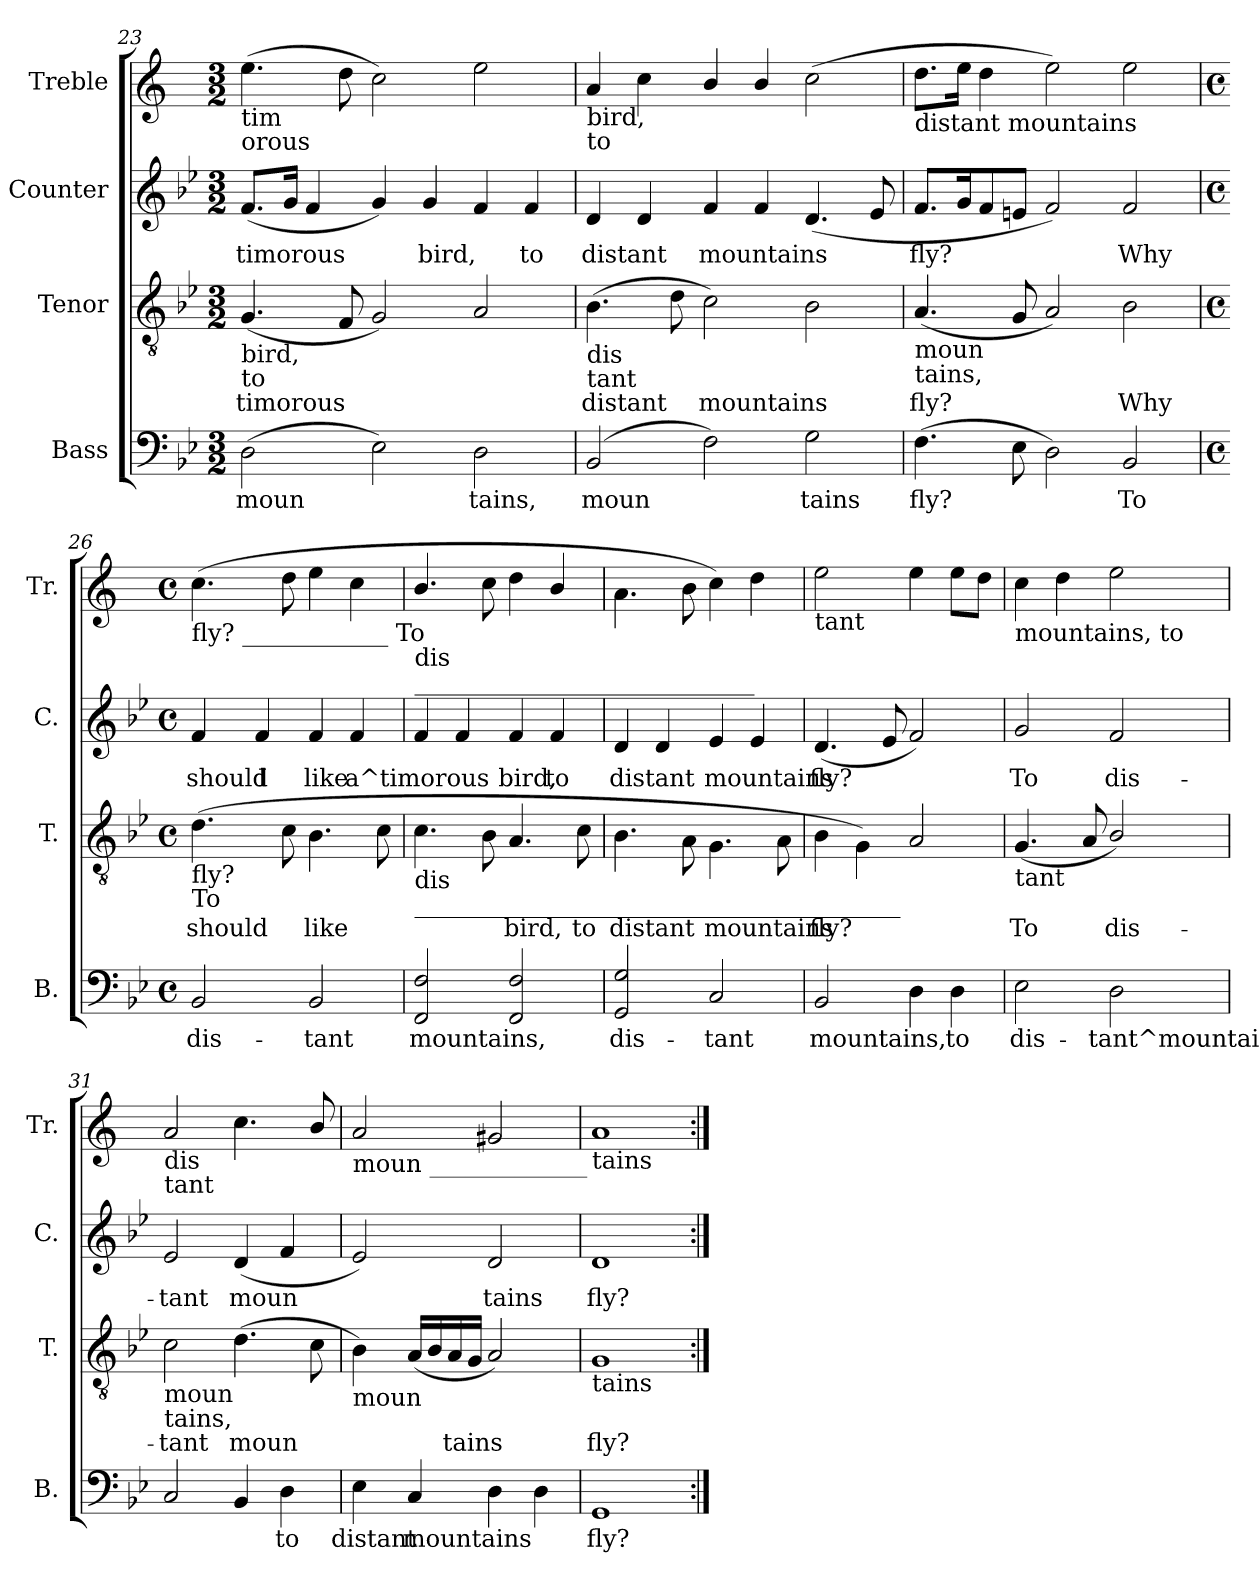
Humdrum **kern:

**kern	**text	**kern	**text	**kern	**text	**kern
*part4	*part4	*part3	*part3	*part2	*part2	*part1
*staff4	*staff4	*staff3	*staff3	*staff2	*staff2	*staff1
*I"Bass	*	*I"Tenor	*	*I"Counter	*	*I"Treble
*I'B.	*	*I'T.	*	*I'C.	*	*I'Tr.
*clefF4	*	*clefGv2	*	*clefG2	*	*clefG2
*	*	*	*	*	*	*ITrd1c2
*k[b-e-]	*	*k[b-e-]	*	*k[b-e-]	*	*k[b-e-]
*B-:	*	*B-:	*	*B-:	*	*B-:
*M3/2	*	*M3/2	*	*M3/2	*	*M3/2
=23	=23	=23	=23	=23	=23	=23
!	!	!	!	!	!	!LO:TX:b:t=tim
!	!	!	!	!	!	!LO:TX:b:t=orous
!	!	!LO:TX:b:t=bird,	!	!	!	!
!	!	!LO:TX:b:t=to	!	!	!	!
!	!LO:LY:b:cj	!	!LO:LY:b:cj	!	!LO:LY:b:cj	!
(>2D\	moun-	(<4.G/	timorous	(<8.f/L	timorous	(>4.dd\
!	!	!	!	!	!LO:LY:b:cj	!
.	.	.	.	16g/J	.	.
!	!	!	!	!	!LO:LY:b:cj	!
.	.	.	.	4f/	.	.
!	!	!	!LO:LY:b:cj	!	!	!
.	.	8F/	.	.	.	8cc\
!	!LO:LY:b:cj	!	!LO:LY:b:cj	!	!LO:LY:b:cj	!
2E-\)	--	2G/)	.	4g/)	.	2b-\)
!	!	!	!	!	!LO:LY:b:cj	!
.	.	.	.	4g/	bird,	.
!	!LO:LY:b:cj	!	!LO:LY:b:cj	!	!LO:LY:b:cj	!
2D\	-tains,	2A/	.	4f/	.	2dd\
!	!	!	!	!	!LO:LY:b:cj	!
.	.	.	.	4f/	to	.
=24	=24	=24	=24	=24	=24	=24
!	!	!	!	!	!	!LO:TX:b:t=bird,
!	!	!	!	!	!	!LO:TX:b:t=to
!	!	!LO:TX:b:t=dis	!	!	!	!
!	!	!LO:TX:b:t=tant	!	!	!	!
!	!LO:LY:b:cj	!	!LO:LY:b:cj	!	!LO:LY:b:cj	!
(>2BB-/	moun-	(>4.B-\	distant	4d/	distant	4g/
!	!	!	!	!	!LO:LY:b:cj	!
.	.	.	.	4d/	.	4b-\
!	!	!	!LO:LY:b:cj	!	!	!
.	.	8d\	.	.	.	.
!	!LO:LY:b:cj	!	!LO:LY:b:cj	!	!LO:LY:b:cj	!
2F\)	--	2c\)	mountains	4f/	mountains	4a/
!	!	!	!	!	!LO:LY:b:cj	!
.	.	.	.	4f/	.	4a/
!	!LO:LY:b:cj	!	!LO:LY:b:cj	!	!LO:LY:b:cj	!
2G\	-tains	2B-\	.	(<4.d/	.	(>2b-\
!	!	!	!	!	!LO:LY:b:cj	!
.	.	.	.	8e-/	.	.
=25	=25	=25	=25	=25	=25	=25
!	!	!	!	!	!	!LO:TX:b:t=distant mountains
!	!	!LO:TX:b:t=moun	!	!	!	!
!	!	!LO:TX:b:t=tains,	!	!	!	!
!	!LO:LY:b:cj	!	!LO:LY:b:cj	!	!LO:LY:b:cj	!
(>4.F\	fly?	(<4.A/	fly?	8.f/L	fly?	8.cc\L
!	!	!	!	!	!LO:LY:b:cj	!
.	.	.	.	16g/	.	16dd\J
!	!	!	!	!	!LO:LY:b:cj	!
.	.	.	.	8f/	.	4cc\
!	!LO:LY:b:cj	!	!LO:LY:b:cj	!	!LO:LY:b:cj	!
8E-\	.	8G/	.	8en/J	.	.
!	!LO:LY:b:cj	!	!LO:LY:b:cj	!	!LO:LY:b:cj	!
2D\)	.	2A/)	.	2f/)	.	2dd\)
!	!LO:LY:b:cj	!	!LO:LY:b:cj	!	!LO:LY:b:cj	!
2BB-/	To	2B-\	Why	2f/	Why	2dd\
!!LO:PB:g=z
=26	=26	=26	=26	=26	=26	=26
*M4/4	*	*M4/4	*	*M4/4	*	*M4/4
*met(c)	*	*met(c)	*	*met(c)	*	*met(c)
!	!	!	!	!	!	!LO:TX:b:t=fly? ____________ To
!	!	!LO:TX:b:t=fly?	!	!	!	!
!	!	!LO:TX:b:t=To	!	!	!	!
!	!LO:LY:b:cj	!	!LO:LY:b:cj	!	!LO:LY:b:cj	!
2BB-/	dis-	(>4.d\	should	4f/	should	(>4.b-\
!	!	!	!	!	!LO:LY:b:cj	!
.	.	.	.	4f/	I	.
!	!	!	!LO:LY:b:cj	!	!	!
.	.	8c\	.	.	.	8cc\
!	!LO:LY:b:cj	!	!LO:LY:b:cj	!	!LO:LY:b:cj	!
2BB-/	-tant	4.B-\	like	4f/	like	4dd\
!	!	!	!	!	!LO:LY:b:cj	!
.	.	.	.	4f/	a^timorous	4b-\
!	!	!	!LO:LY:b:cj	!	!	!
.	.	8c\	.	.	.	.
=27	=27	=27	=27	=27	=27	=27
!	!	!	!	!	!	!LO:TX:b:t=dis
!	!	!	!	!	!	!LO:TX:b:t=____________________________
!	!	!LO:TX:b:t=dis	!	!	!	!
!	!	!LO:TX:b:t=________________________________________	!	!	!	!
!	!LO:LY:b:cj	!	!LO:LY:b:cj	!	!LO:LY:b:cj	!
2F/ 2FF/	mountains,	4.c\	.	4f/	.	4.a/
!	!	!	!	!	!LO:LY:b:cj	!
.	.	.	.	4f/	.	.
!	!	!	!LO:LY:b:cj	!	!	!
.	.	8B-\	.	.	.	8b-\
!	!LO:LY:b:cj	!	!LO:LY:b:cj	!	!LO:LY:b:cj	!
2F/ 2FF/	.	4.A/	bird,	4f/	bird,	4cc\
!	!	!	!	!	!LO:LY:b:cj	!
.	.	.	.	4f/	to	4a/
!	!	!	!LO:LY:b:cj	!	!	!
.	.	8c\	to	.	.	.
=28	=28	=28	=28	=28	=28	=28
!	!LO:LY:b:cj	!	!LO:LY:b:cj	!	!LO:LY:b:cj	!
2G/ 2GG/	dis-	4.B-\	distant	4d/	distant	4.g\
!	!	!	!	!	!LO:LY:b:cj	!
.	.	.	.	4d/	.	.
!	!	!	!LO:LY:b:cj	!	!	!
.	.	8A\	.	.	.	8a\
!	!LO:LY:b:cj	!	!LO:LY:b:cj	!	!LO:LY:b:cj	!
2C/	-tant	4.G\	mountains	4e-/	mountains	4b-\)
!	!	!	!	!	!LO:LY:b:cj	!
.	.	.	.	4e-/	.	4cc\
!	!	!	!LO:LY:b:cj	!	!	!
.	.	8A\	.	.	.	.
=29	=29	=29	=29	=29	=29	=29
!	!	!	!	!	!	!LO:TX:b:t=tant
!	!LO:LY:b:cj	!	!LO:LY:b:cj	!	!LO:LY:b:cj	!
2BB-/	mountains,	4B-\	fly?	(<4.d/	fly?	2dd\
!	!	!	!LO:LY:b:cj	!	!	!
.	.	4G\)	.	.	.	.
!	!	!	!	!	!LO:LY:b:cj	!
.	.	.	.	8e-/	.	.
!	!LO:LY:b:cj	!	!LO:LY:b:cj	!	!LO:LY:b:cj	!
4D\	.	2A/	.	2f/)	.	4dd\
!	!LO:LY:b:cj	!	!	!	!	!
4D\	to	.	.	.	.	8dd\L
.	.	.	.	.	.	8cc\J
=30	=30	=30	=30	=30	=30	=30
!	!	!	!	!	!	!LO:TX:b:t=mountains, to
!	!	!LO:TX:b:t=tant	!	!	!	!
!	!LO:LY:b:cj	!	!LO:LY:b:cj	!	!LO:LY:b:cj	!
2E-\	dis-	(<4.G/	To	2g/	To	4b-\
.	.	.	.	.	.	4cc\
!	!	!	!LO:LY:b:cj	!	!	!
.	.	8A/	.	.	.	.
!	!LO:LY:b:cj	!	!LO:LY:b:cj	!	!LO:LY:b:cj	!
2D\	-tant^mountains,	2B-/)	dis-	2f/	dis-	2dd\
=31	=31	=31	=31	=31	=31	=31
!	!	!	!	!	!	!LO:TX:b:t=dis
!	!	!	!	!	!	!LO:TX:b:t=tant
!	!	!LO:TX:b:t=moun	!	!	!	!
!	!	!LO:TX:b:t=tains,	!	!	!	!
!	!LO:LY:b:cj	!	!LO:LY:b:cj	!	!LO:LY:b:cj	!
2C/	.	2c\	-tant	2e-/	-tant	2g/
!	!LO:LY:b:cj	!	!LO:LY:b:cj	!	!LO:LY:b:cj	!
4BB-/	.	(>4.d\	moun-	(<4d/	moun-	4.b-\
!	!LO:LY:b:cj	!	!	!	!LO:LY:b:cj	!
4D\	to	.	.	4f/	--	.
!	!	!	!LO:LY:b:cj	!	!	!
.	.	8c\	--	.	.	8a/
=32	=32	=32	=32	=32	=32	=32
!	!	!	!	!	!	!LO:TX:b:t=moun _____________
!	!	!LO:TX:b:t=moun	!	!	!	!
!	!LO:LY:b:cj	!	!LO:LY:b:cj	!	!LO:LY:b:cj	!
4E-\	distant	4B-\)	--	2e-/)	--	2g/
!	!LO:LY:b:cj	!	!LO:LY:b:cj	!	!	!
4C/	mountains	(<16A/L	--	.	.	.
!	!	!	!LO:LY:b:cj	!	!	!
.	.	16B-/	--	.	.	.
!	!	!	!LO:LY:b:cj	!	!	!
.	.	16A/	-tains	.	.	.
!	!	!	!LO:LY:b:cj	!	!	!
.	.	16G/J	.	.	.	.
!	!LO:LY:b:cj	!	!LO:LY:b:cj	!	!LO:LY:b:cj	!
4D\	.	2A/)	.	2d/	-tains	2f#X/
!	!LO:LY:b:cj	!	!	!	!	!
4D\	.	.	.	.	.	.
=33	=33	=33	=33	=33	=33	=33
!	!	!	!	!	!	!LO:TX:b:t=tains
!	!	!LO:TX:b:t=tains	!	!	!	!
!	!LO:LY:b:cj	!	!LO:LY:b:cj	!	!LO:LY:b:cj	!
1GG	fly?	1G	fly?	1d	fly?	1g
=:|!	=:|!	=:|!	=:|!	=:|!	=:|!	=:|!
*-	*-	*-	*-	*-	*-	*-
